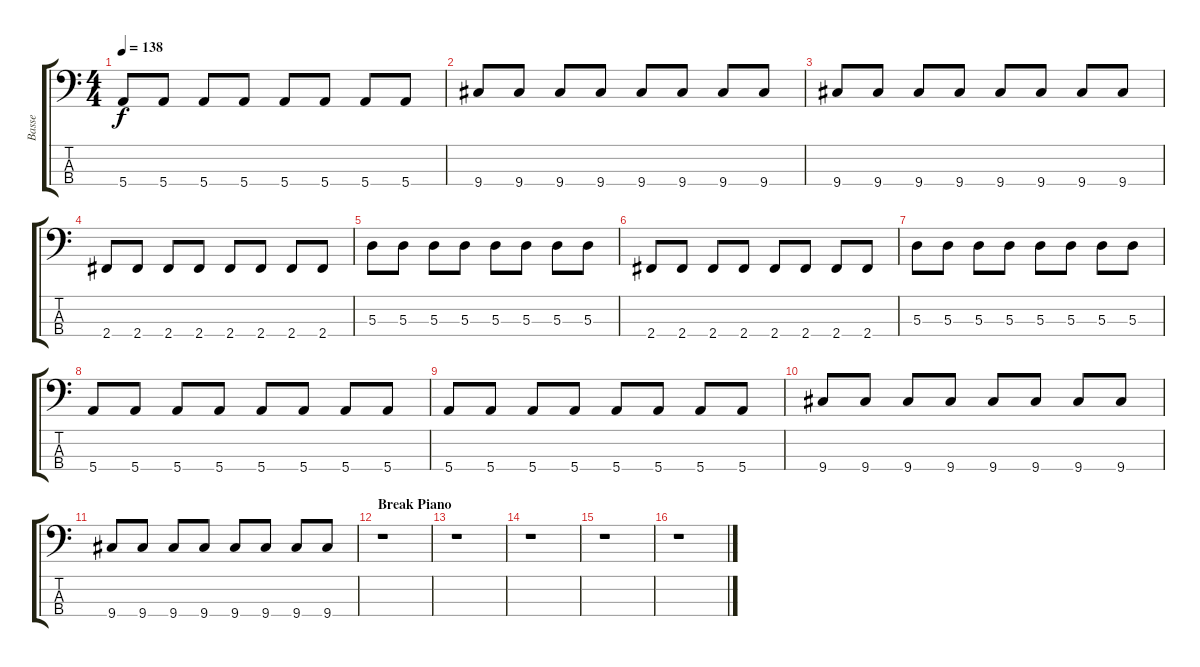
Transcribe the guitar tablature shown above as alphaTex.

\track ("Basse" "Basse") {instrument electricbassfinger}
\staff {score tabs}
\tuning (G2 D2 A1 E1) {hide}
\ts (4 4)
\tempo 138
\clef f4
\ks c
5.4.8{dy f} 5.4.8 5.4.8 5.4.8 5.4.8 5.4.8 5.4.8 5.4.8 |
9.4.8 9.4.8 9.4.8 9.4.8 9.4.8 9.4.8 9.4.8 9.4.8 |
9.4.8 9.4.8 9.4.8 9.4.8 9.4.8 9.4.8 9.4.8 9.4.8 |
2.4.8 2.4.8 2.4.8 2.4.8 2.4.8 2.4.8 2.4.8 2.4.8 |
5.3.8 5.3.8 5.3.8 5.3.8 5.3.8 5.3.8 5.3.8 5.3.8 |
2.4.8 2.4.8 2.4.8 2.4.8 2.4.8 2.4.8 2.4.8 2.4.8 |
5.3.8 5.3.8 5.3.8 5.3.8 5.3.8 5.3.8 5.3.8 5.3.8 |
5.4.8 5.4.8 5.4.8 5.4.8 5.4.8 5.4.8 5.4.8 5.4.8 |
5.4.8 5.4.8 5.4.8 5.4.8 5.4.8 5.4.8 5.4.8 5.4.8 |
9.4.8 9.4.8 9.4.8 9.4.8 9.4.8 9.4.8 9.4.8 9.4.8 |
9.4.8 9.4.8 9.4.8 9.4.8 9.4.8 9.4.8 9.4.8 9.4.8 |
\section ("" "Break Piano")
r.1 |
r.1 |
r.1 |
r.1 |
r.1
